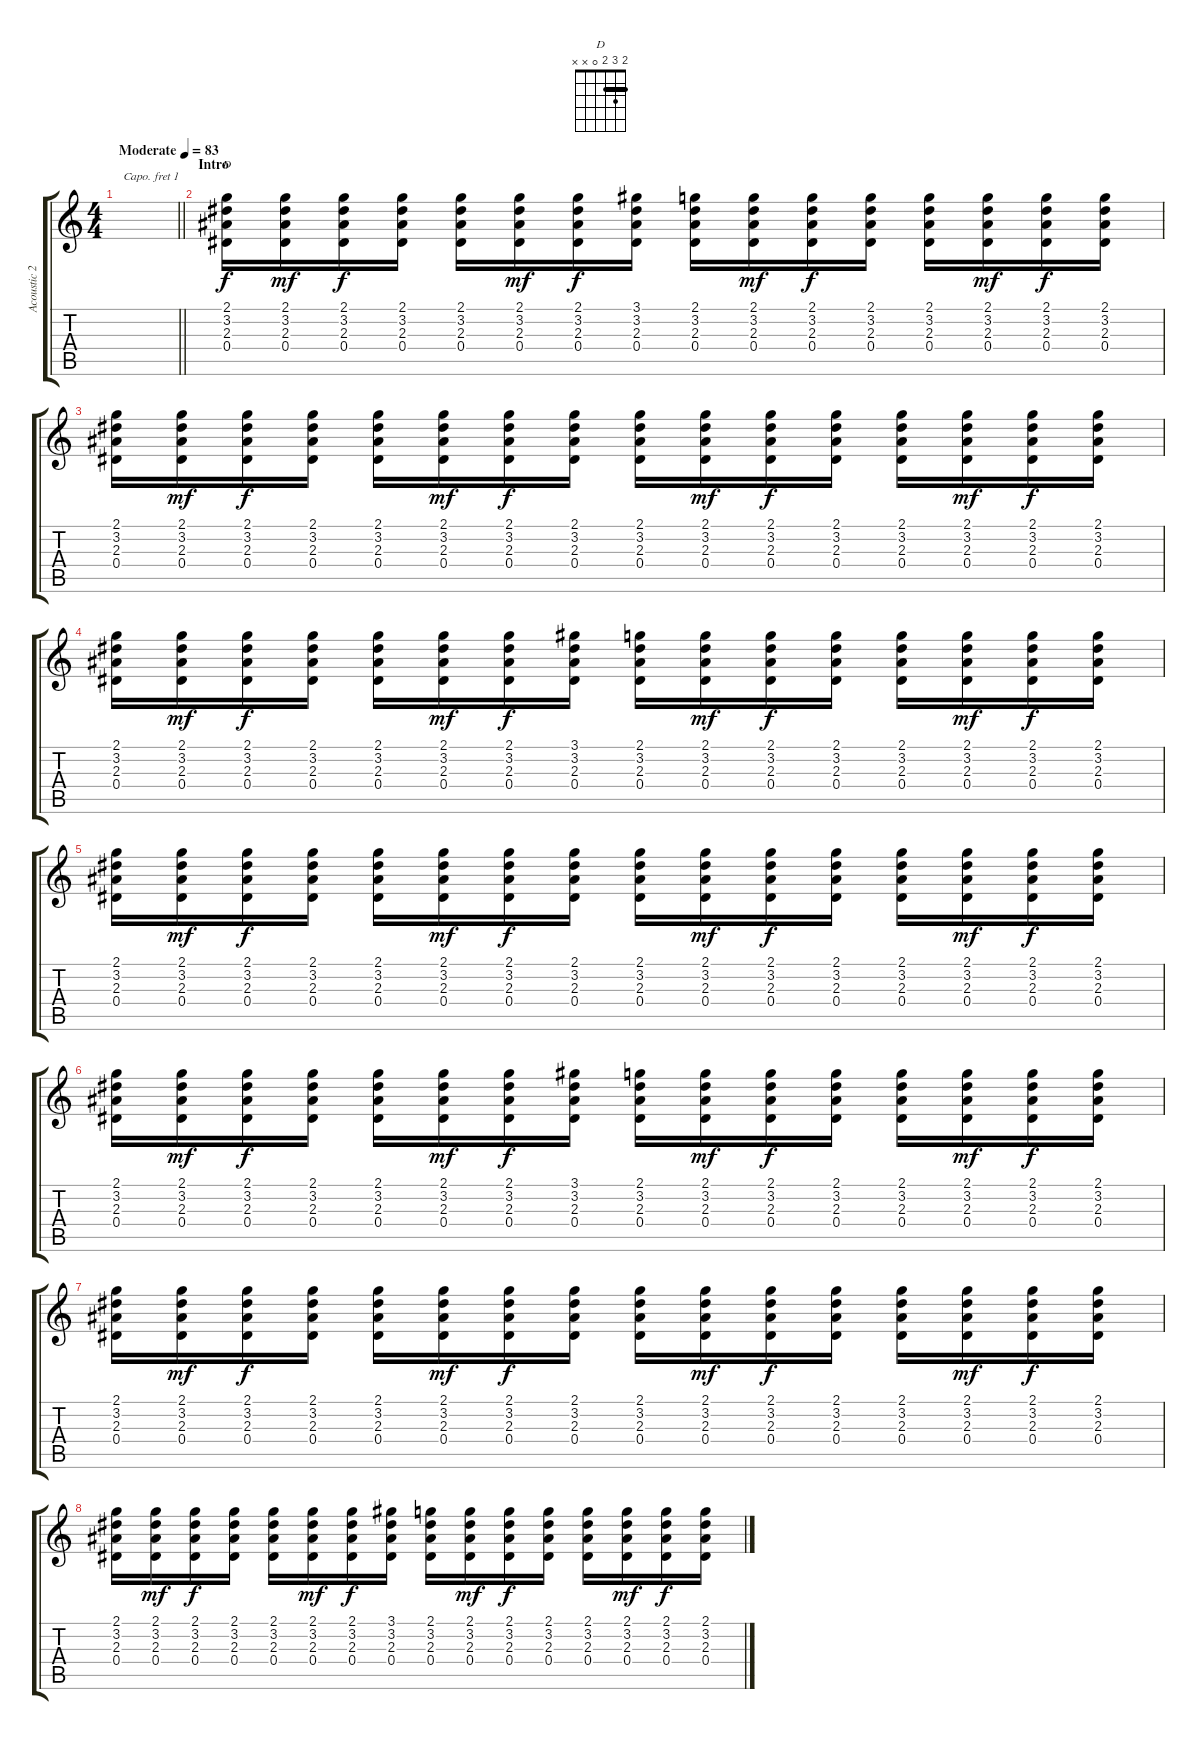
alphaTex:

\track ("Acoustic 2" "Acoustic 2") {instrument acousticguitarsteel}
\staff {score tabs}
\capo 1
\tuning (E4 B3 G3 D3 A2 E2) {hide}
\chord ("D" 2 3 2 0 x x) {barre 2}
\ts (4 4)
\tempo (83 "Moderate")
\clef g2
\barLineRight lightlight
\ks c
|
\section ("" "Intro")
(2.1 3.2 2.3 0.4).16{ch "D"} (2.1 3.2 2.3 0.4).16{dy mf} (2.1 3.2 2.3 0.4).16{dy f} (2.1 3.2 2.3 0.4).16 (2.1 3.2 2.3 0.4).16 (2.1 3.2 2.3 0.4).16{dy mf} (2.1 3.2 2.3 0.4).16{dy f} (3.1 3.2 2.3 0.4).16 (2.1 3.2 2.3 0.4).16 (2.1 3.2 2.3 0.4).16{dy mf} (2.1 3.2 2.3 0.4).16{dy f} (2.1 3.2 2.3 0.4).16 (2.1 3.2 2.3 0.4).16 (2.1 3.2 2.3 0.4).16{dy mf} (2.1 3.2 2.3 0.4).16{dy f} (2.1 3.2 2.3 0.4).16 |
(2.1 3.2 2.3 0.4).16 (2.1 3.2 2.3 0.4).16{dy mf} (2.1 3.2 2.3 0.4).16{dy f} (2.1 3.2 2.3 0.4).16 (2.1 3.2 2.3 0.4).16 (2.1 3.2 2.3 0.4).16{dy mf} (2.1 3.2 2.3 0.4).16{dy f} (2.1 3.2 2.3 0.4).16 (2.1 3.2 2.3 0.4).16 (2.1 3.2 2.3 0.4).16{dy mf} (2.1 3.2 2.3 0.4).16{dy f} (2.1 3.2 2.3 0.4).16 (2.1 3.2 2.3 0.4).16 (2.1 3.2 2.3 0.4).16{dy mf} (2.1 3.2 2.3 0.4).16{dy f} (2.1 3.2 2.3 0.4).16 |
(2.1 3.2 2.3 0.4).16 (2.1 3.2 2.3 0.4).16{dy mf} (2.1 3.2 2.3 0.4).16{dy f} (2.1 3.2 2.3 0.4).16 (2.1 3.2 2.3 0.4).16 (2.1 3.2 2.3 0.4).16{dy mf} (2.1 3.2 2.3 0.4).16{dy f} (3.1 3.2 2.3 0.4).16 (2.1 3.2 2.3 0.4).16 (2.1 3.2 2.3 0.4).16{dy mf} (2.1 3.2 2.3 0.4).16{dy f} (2.1 3.2 2.3 0.4).16 (2.1 3.2 2.3 0.4).16 (2.1 3.2 2.3 0.4).16{dy mf} (2.1 3.2 2.3 0.4).16{dy f} (2.1 3.2 2.3 0.4).16 |
(2.1 3.2 2.3 0.4).16 (2.1 3.2 2.3 0.4).16{dy mf} (2.1 3.2 2.3 0.4).16{dy f} (2.1 3.2 2.3 0.4).16 (2.1 3.2 2.3 0.4).16 (2.1 3.2 2.3 0.4).16{dy mf} (2.1 3.2 2.3 0.4).16{dy f} (2.1 3.2 2.3 0.4).16 (2.1 3.2 2.3 0.4).16 (2.1 3.2 2.3 0.4).16{dy mf} (2.1 3.2 2.3 0.4).16{dy f} (2.1 3.2 2.3 0.4).16 (2.1 3.2 2.3 0.4).16 (2.1 3.2 2.3 0.4).16{dy mf} (2.1 3.2 2.3 0.4).16{dy f} (2.1 3.2 2.3 0.4).16 |
(2.1 3.2 2.3 0.4).16 (2.1 3.2 2.3 0.4).16{dy mf} (2.1 3.2 2.3 0.4).16{dy f} (2.1 3.2 2.3 0.4).16 (2.1 3.2 2.3 0.4).16 (2.1 3.2 2.3 0.4).16{dy mf} (2.1 3.2 2.3 0.4).16{dy f} (3.1 3.2 2.3 0.4).16 (2.1 3.2 2.3 0.4).16 (2.1 3.2 2.3 0.4).16{dy mf} (2.1 3.2 2.3 0.4).16{dy f} (2.1 3.2 2.3 0.4).16 (2.1 3.2 2.3 0.4).16 (2.1 3.2 2.3 0.4).16{dy mf} (2.1 3.2 2.3 0.4).16{dy f} (2.1 3.2 2.3 0.4).16 |
(2.1 3.2 2.3 0.4).16 (2.1 3.2 2.3 0.4).16{dy mf} (2.1 3.2 2.3 0.4).16{dy f} (2.1 3.2 2.3 0.4).16 (2.1 3.2 2.3 0.4).16 (2.1 3.2 2.3 0.4).16{dy mf} (2.1 3.2 2.3 0.4).16{dy f} (2.1 3.2 2.3 0.4).16 (2.1 3.2 2.3 0.4).16 (2.1 3.2 2.3 0.4).16{dy mf} (2.1 3.2 2.3 0.4).16{dy f} (2.1 3.2 2.3 0.4).16 (2.1 3.2 2.3 0.4).16 (2.1 3.2 2.3 0.4).16{dy mf} (2.1 3.2 2.3 0.4).16{dy f} (2.1 3.2 2.3 0.4).16 |
(2.1 3.2 2.3 0.4).16 (2.1 3.2 2.3 0.4).16{dy mf} (2.1 3.2 2.3 0.4).16{dy f} (2.1 3.2 2.3 0.4).16 (2.1 3.2 2.3 0.4).16 (2.1 3.2 2.3 0.4).16{dy mf} (2.1 3.2 2.3 0.4).16{dy f} (3.1 3.2 2.3 0.4).16 (2.1 3.2 2.3 0.4).16 (2.1 3.2 2.3 0.4).16{dy mf} (2.1 3.2 2.3 0.4).16{dy f} (2.1 3.2 2.3 0.4).16 (2.1 3.2 2.3 0.4).16 (2.1 3.2 2.3 0.4).16{dy mf} (2.1 3.2 2.3 0.4).16{dy f} (2.1 3.2 2.3 0.4).16
